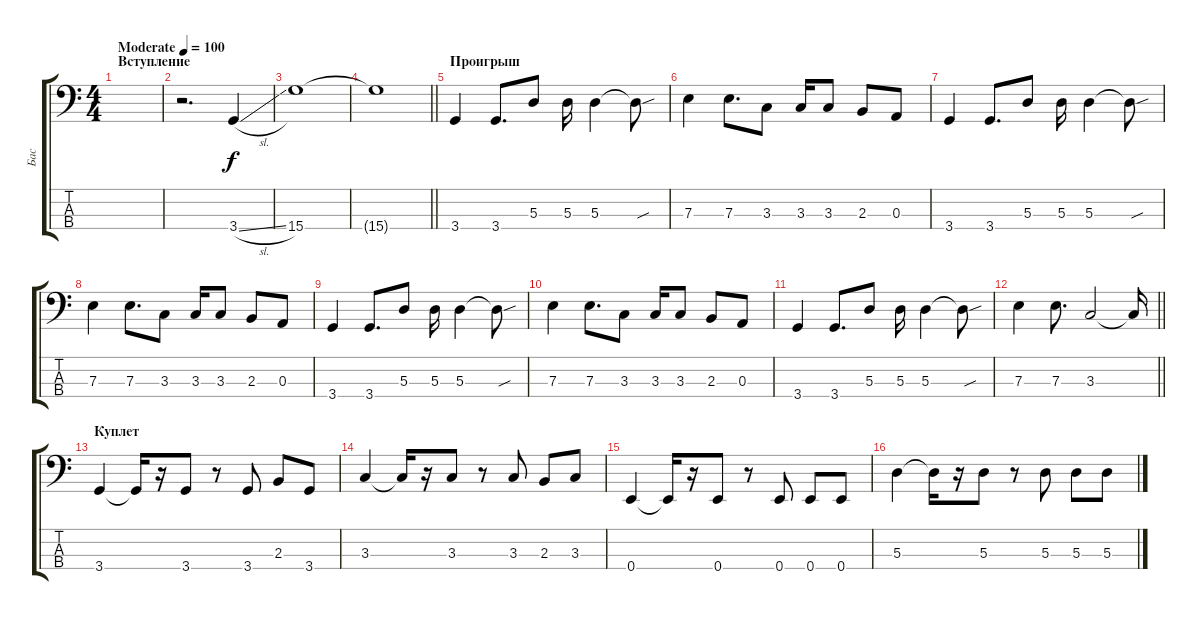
\track ("Бас" "Бас") {instrument electricbassfinger}
\staff {score tabs}
\tuning (G2 D2 A1 E1) {hide}
\ts (4 4)
\section ("" "Вступление")
\tempo (100 "Moderate")
\clef f4
\ks c
|
r.2{d} 3.4{sl}.4 |
15.4.1 |
\barLineRight lightlight
15.4{t}.1 |
\section ("" "Проигрыш")
3.4.4 3.4.8{d} 5.3.8 5.3.16 5.3.4 5.3{sou t}.8 |
7.3.4 7.3.8{d} 3.3.8 3.3.16 3.3.8 2.3.8 0.3.8 |
3.4.4 3.4.8{d} 5.3.8 5.3.16 5.3.4 5.3{sou t}.8 |
7.3.4 7.3.8{d} 3.3.8 3.3.16 3.3.8 2.3.8 0.3.8 |
3.4.4 3.4.8{d} 5.3.8 5.3.16 5.3.4 5.3{sou t}.8 |
7.3.4 7.3.8{d} 3.3.8 3.3.16 3.3.8 2.3.8 0.3.8 |
3.4.4 3.4.8{d} 5.3.8 5.3.16 5.3.4 5.3{sou t}.8 |
\barLineRight lightlight
7.3.4 7.3.8{d} 3.3.2 3.3{t}.16 |
\section ("" "Куплет")
3.4.4 3.4{t}.16 r.16 3.4.8 r.8 3.4.8 2.3.8 3.4.8 |
3.3.4 3.3{t}.16 r.16 3.3.8 r.8 3.3.8 2.3.8 3.3.8 |
0.4.4 0.4{t}.16 r.16 0.4.8 r.8 0.4.8 0.4.8 0.4.8 |
5.3.4 5.3{t}.16 r.16 5.3.8 r.8 5.3.8 5.3.8 5.3.8
